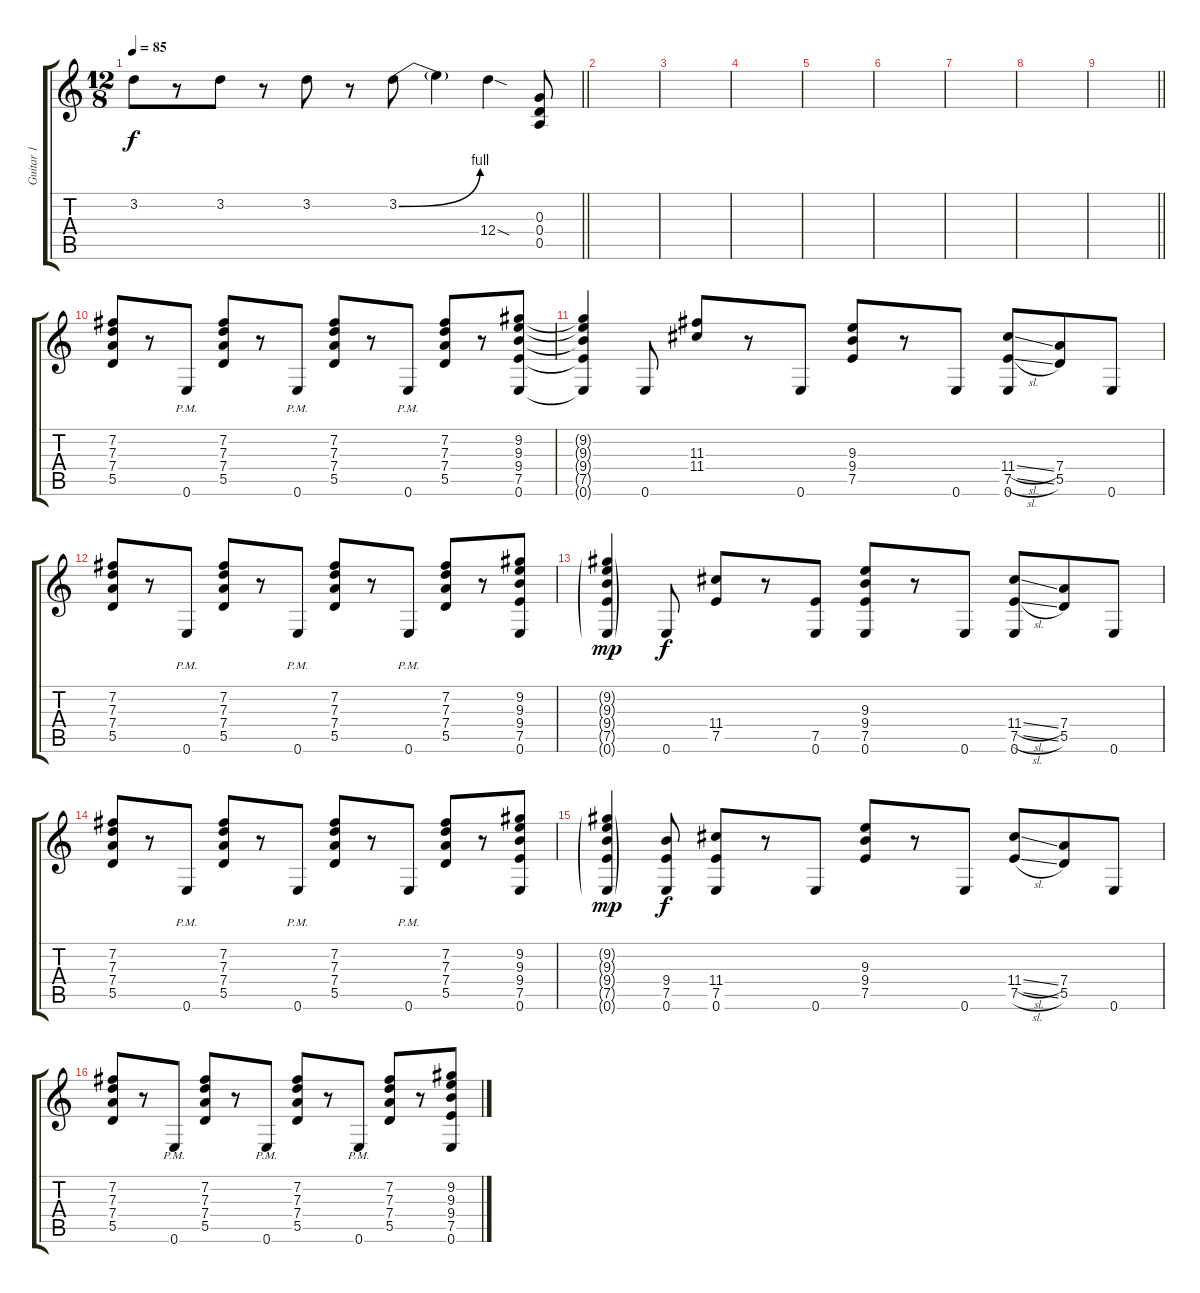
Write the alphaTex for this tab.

\track ("Guitar 1" "Guitar 1") {instrument overdrivenguitar}
\staff {score tabs}
\tuning (E4 B3 G3 D3 A2 E2) {hide}
\ts (12 8)
\tempo 85
\clef g2
\barLineRight lightlight
\ks c
3.2.8{dy f} r.8 3.2.8 r.8 3.2.8 r.8 3.2{be (bend 0 0 60 4)}.8 3.2{t}.4 12.4{sod}.4 (0.3 0.4 0.5).8 |
|
|
|
|
|
|
|
\barLineRight lightlight
|
(7.2 7.3 7.4 5.5).8{instrument overdrivenguitar} r.8 0.6{pm}.8 (7.2 7.3 7.4 5.5).8 r.8 0.6{pm}.8 (7.2 7.3 7.4 5.5).8 r.8 0.6{pm}.8 (7.2 7.3 7.4 5.5).8 r.8 (9.2 9.3 9.4 7.5 0.6).8 |
(9.2{t} 9.3{t} 9.4{t} 7.5{t} 0.6{t}).4 0.6.8 (11.3 11.4).8 r.8 0.6.8 (9.3 9.4 7.5).8 r.8 0.6.8 (11.4{sl} 7.5{sl} 0.6).8 (7.4 5.5).8 0.6.8 |
(7.2 7.3 7.4 5.5).8 r.8 0.6{pm}.8 (7.2 7.3 7.4 5.5).8 r.8 0.6{pm}.8 (7.2 7.3 7.4 5.5).8 r.8 0.6{pm}.8 (7.2 7.3 7.4 5.5).8 r.8 (9.2 9.3 9.4 7.5 0.6).8 |
(9.2{g} 9.3{g} 9.4{g} 7.5{g} 0.6{g}).4{dy mp} 0.6.8{dy f} (11.4 7.5).8 r.8 (7.5 0.6).8 (9.3 9.4 7.5 0.6).8 r.8 0.6.8 (11.4{sl} 7.5{sl} 0.6).8 (7.4 5.5).8 0.6.8 |
(7.2 7.3 7.4 5.5).8 r.8 0.6{pm}.8 (7.2 7.3 7.4 5.5).8 r.8 0.6{pm}.8 (7.2 7.3 7.4 5.5).8 r.8 0.6{pm}.8 (7.2 7.3 7.4 5.5).8 r.8 (9.2 9.3 9.4 7.5 0.6).8 |
(9.2{g} 9.3{g} 9.4{g} 7.5{g} 0.6{g}).4{dy mp} (9.4 7.5 0.6).8{dy f} (11.4 7.5 0.6).8 r.8 0.6.8 (9.3 9.4 7.5).8 r.8 0.6.8 (11.4{sl} 7.5{sl}).8 (7.4 5.5).8 0.6.8 |
(7.2 7.3 7.4 5.5).8 r.8 0.6{pm}.8 (7.2 7.3 7.4 5.5).8 r.8 0.6{pm}.8 (7.2 7.3 7.4 5.5).8 r.8 0.6{pm}.8 (7.2 7.3 7.4 5.5).8 r.8 (9.2 9.3 9.4 7.5 0.6).8
